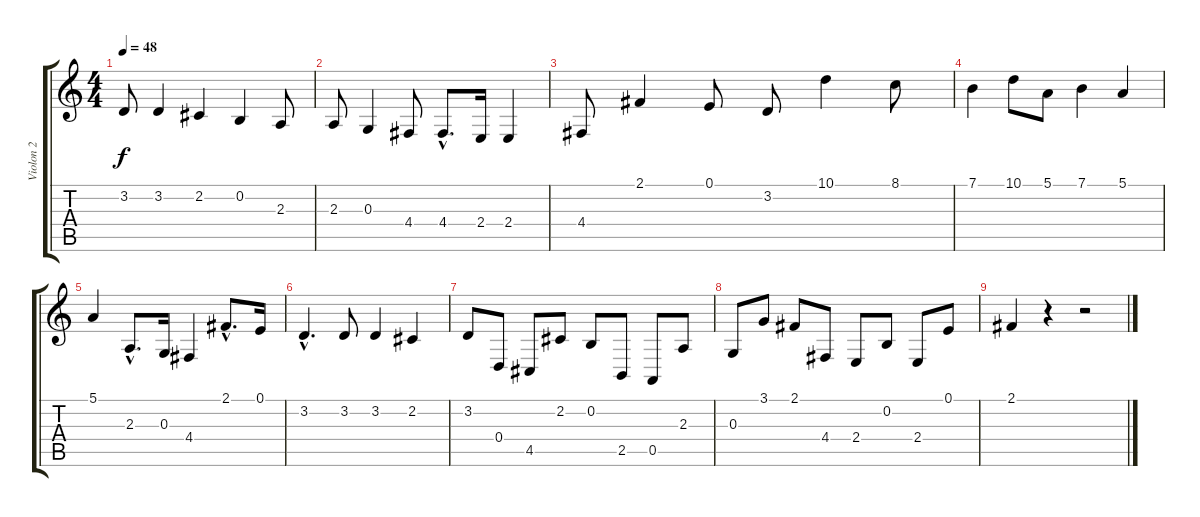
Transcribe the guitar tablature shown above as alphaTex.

\track ("Violon 2" "Violon 2") {instrument violin}
\staff {score tabs}
\tuning (E4 B3 G3 D3 A2 E2) {hide}
\ts (4 4)
\tempo 48
\clef g2
\ks c
3.2.8{dy f} 3.2.4 2.2.4 0.2.4 2.3.8 |
2.3.8 0.3.4 4.4.8 4.4{hac}.8{d} 2.4.16 2.4.4 |
4.4.8 2.1.4 0.1.8 3.2.8 10.1.4 8.1.8 |
7.1.4 10.1.8 5.1.8 7.1.4 5.1.4 |
5.1.4 2.3{hac}.8{d} 0.3.16 4.4.4 2.1{hac}.8{d} 0.1.16 |
3.2{hac}.4{d} 3.2.8 3.2.4 2.2.4 |
3.2.8 0.4.8 4.5.8 2.2.8 0.2.8 2.5.8 0.5.8 2.3.8 |
0.3.8 3.1.8 2.1.8 4.4.8 2.4.8 0.2.8 2.4.8 0.1.8 |
2.1.4 r.4 r.2
